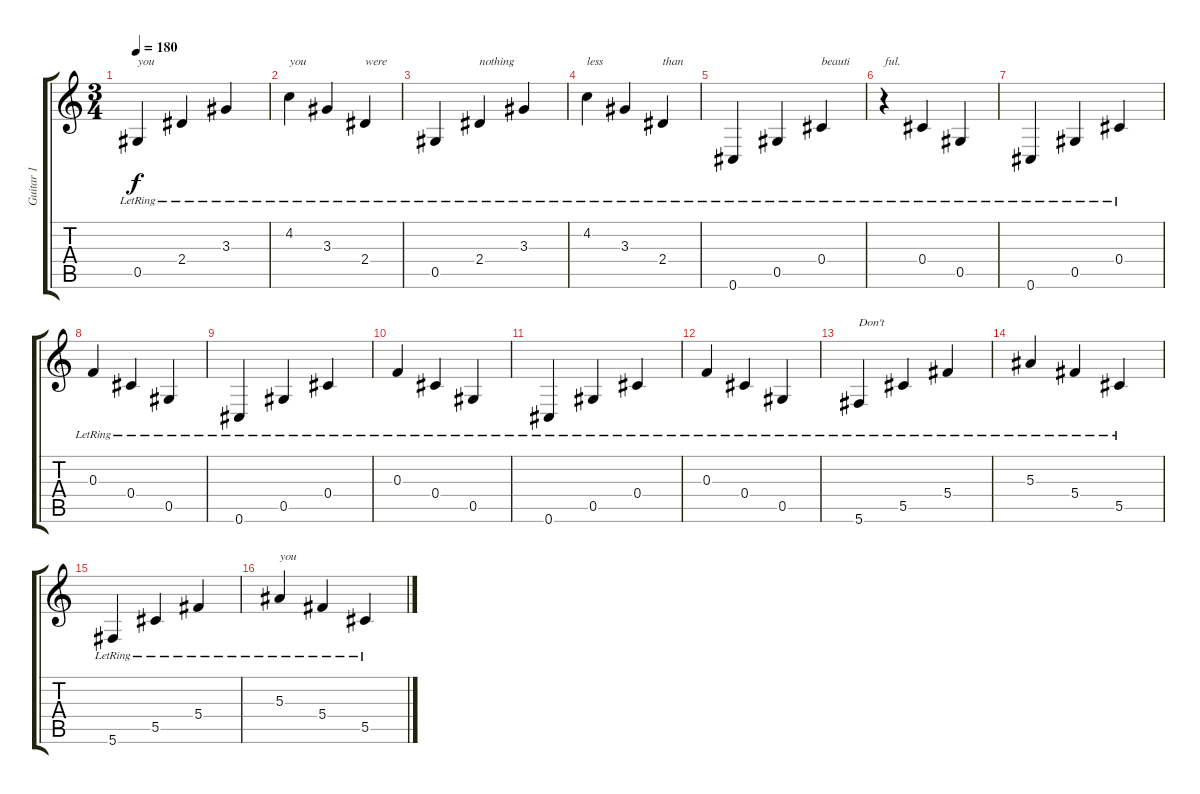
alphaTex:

\track ("Guitar 1" "Guitar 1") {instrument acousticguitarsteel}
\staff {score tabs}
\tuning (Db4 Ab3 F3 Db3 Ab2 Db2) {hide}
\ts (3 4)
\tempo 180
\clef g2
\ks c
0.5{lr}.4{txt "you" dy f} 2.4{lr}.4 3.3{lr}.4 |
4.2{lr}.4{txt "you "} 3.3{lr}.4 2.4{lr}.4{txt "were"} |
0.5{lr}.4 2.4{lr}.4{txt "nothing"} 3.3{lr}.4 |
4.2{lr}.4{txt "less"} 3.3{lr}.4 2.4{lr}.4{txt "than"} |
0.6{lr}.4 0.5{lr}.4 0.4{lr}.4{txt "beauti"} |
r.4{txt "ful."} 0.4{lr}.4 0.5{lr}.4 |
0.6{lr}.4 0.5{lr}.4 0.4{lr}.4 |
0.3{lr}.4 0.4{lr}.4 0.5{lr}.4 |
0.6{lr}.4 0.5{lr}.4 0.4{lr}.4 |
0.3{lr}.4 0.4{lr}.4 0.5{lr}.4 |
0.6{lr}.4 0.5{lr}.4 0.4{lr}.4 |
0.3{lr}.4 0.4{lr}.4 0.5{lr}.4 |
5.6{lr}.4{txt "Don't"} 5.5{lr}.4 5.4{lr}.4 |
5.3{lr}.4 5.4{lr}.4 5.5{lr}.4 |
5.6{lr}.4 5.5{lr}.4 5.4{lr}.4 |
5.3{lr}.4{txt "you"} 5.4{lr}.4 5.5{lr}.4
